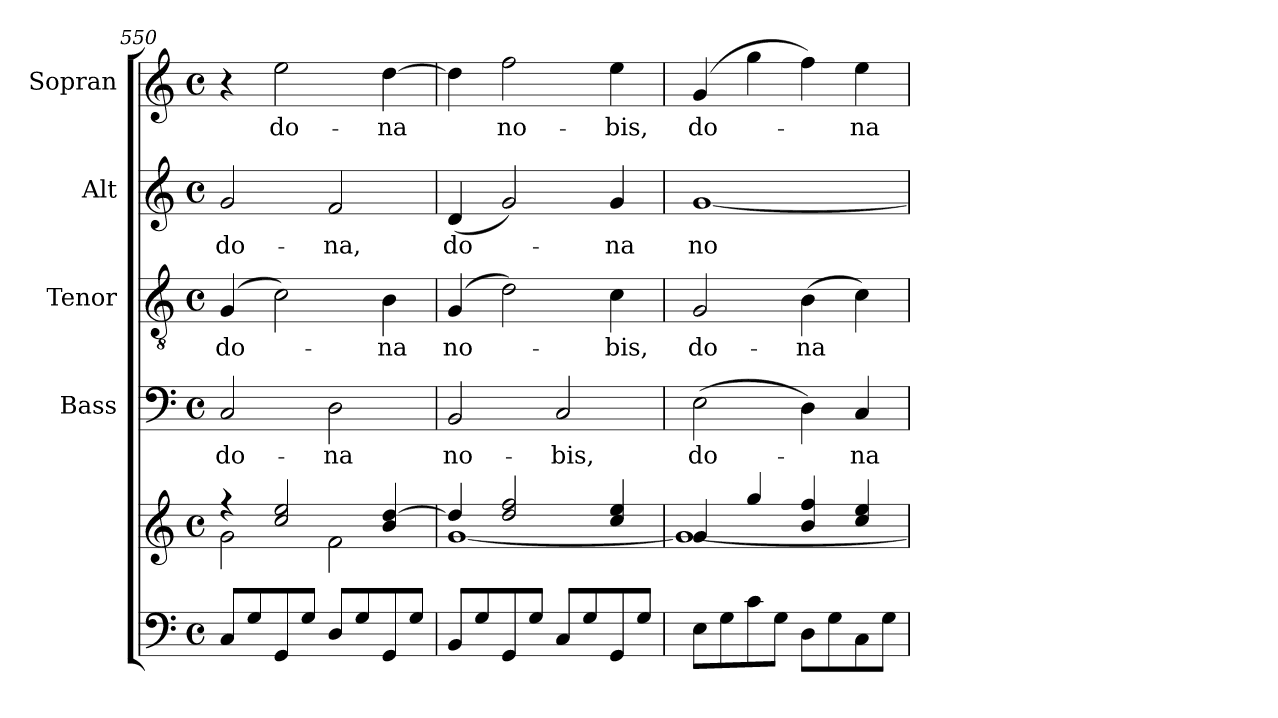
**kern	**kern	**kern	**text	**kern	**text	**kern	**text	**kern	**text
*part5	*part5	*part4	*part4	*part3	*part3	*part2	*part2	*part1	*part1
*staff6	*staff5	*staff4	*staff4	*staff3	*staff3	*staff2	*staff2	*staff1	*staff1
*	*	*I"Bass	*	*I"Tenor	*	*I"Alt	*	*I"Sopran	*
*	*	*I'B.	*	*I'T.	*	*I'A.	*	*I'S.	*
*clefF4	*clefG2	*clefF4	*	*clefGv2	*	*clefG2	*	*clefG2	*
*k[]	*k[]	*k[]	*	*k[]	*	*k[]	*	*k[]	*
*C:	*C:	*C:	*	*C:	*	*C:	*	*C:	*
*M4/4	*M4/4	*M4/4	*	*M4/4	*	*M4/4	*	*M4/4	*
*met(c)	*met(c)	*met(c)	*	*met(c)	*	*met(c)	*	*met(c)	*
=550	=550	=550	=550	=550	=550	=550	=550	=550	=550
*	*^	*	*	*	*	*	*	*	*
!	!	!	!	!LO:LY:b	!	!LO:LY:b	!	!LO:LY:b	!	!
8C/L	4rff	2g\	2C/	do-	(4G/	do-	2g/	do-	4r	.
8G/	.	.	.	.	.	.	.	.	.	.
!	!	!	!	!	!	!	!	!	!	!LO:LY:b
8GG/	2cc/ 2ee/	.	.	.	2c\)	.	.	.	2ee\	do-
8G/J	.	.	.	.	.	.	.	.	.	.
!	!	!	!	!LO:LY:b	!	!	!	!LO:LY:b	!	!
8D/L	.	2f\	2D\	-na	.	.	2f/	-na,	.	.
8G/	.	.	.	.	.	.	.	.	.	.
!	!	!	!	!	!	!LO:LY:b	!	!	!	!LO:LY:b
8GG/	4b/ [>4dd/	.	.	.	4B\	-na	.	.	[4dd\	-na
8G/J	.	.	.	.	.	.	.	.	.	.
=551	=551	=551	=551	=551	=551	=551	=551	=551	=551	=551
!	!	!	!	!LO:LY:b	!	!LO:LY:b	!	!LO:LY:b	!	!
8BB/L	4dd/]	[<1g	2BB/	no-	(4G/	no-	(<4d/	do-	4dd\]	.
8G/	.	.	.	.	.	.	.	.	.	.
!	!	!	!	!	!	!	!	!	!	!LO:LY:b
8GG/	2dd/ 2ff/	.	.	.	2d\)	.	2g/)	.	2ff\	no-
8G/J	.	.	.	.	.	.	.	.	.	.
!	!	!	!	!LO:LY:b	!	!	!	!	!	!
8C/L	.	.	2C/	-bis,	.	.	.	.	.	.
8G/	.	.	.	.	.	.	.	.	.	.
!	!	!	!	!	!	!LO:LY:b	!	!LO:LY:b	!	!LO:LY:b
8GG/	4cc/ 4ee/	.	.	.	4c\	-bis,	4g/	-na	4ee\	-bis,
8G/J	.	.	.	.	.	.	.	.	.	.
=552	=552	=552	=552	=552	=552	=552	=552	=552	=552	=552
!	!	!	!	!LO:LY:b	!	!LO:LY:b	!	!LO:LY:b	!	!LO:LY:b
8E\L	4g/	1g_	(>2E\	do-	2G/	do-	[1g	no-	(4g/	do-
8G\	.	.	.	.	.	.	.	.	.	.
8c\	4gg/	.	.	.	.	.	.	.	4gg\	.
8G\J	.	.	.	.	.	.	.	.	.	.
!	!	!	!	!	!	!LO:LY:b	!	!	!	!
8D\L	4b/ 4ff/	.	4D\)	.	(>4B\	-na	.	.	4ff\)	.
8G\	.	.	.	.	.	.	.	.	.	.
!	!	!	!	!LO:LY:b	!	!	!	!	!	!LO:LY:b
8C\	4cc/ 4ee/	.	4C/	-na	4c\)	.	.	.	4ee\	-na
8G\J	.	.	.	.	.	.	.	.	.	.
*	*v	*v	*	*	*	*	*	*	*	*
=	=	=	=	=	=	=	=	=	=
*-	*-	*-	*-	*-	*-	*-	*-	*-	*-
